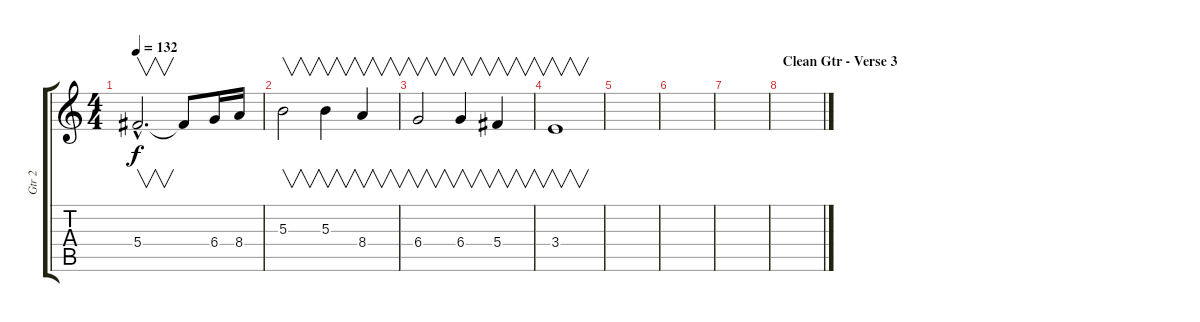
\track ("Gtr 2" "Gtr 2") {instrument distortionguitar}
\staff {score tabs}
\tuning (Eb4 Bb3 Gb3 Db3 Ab2 Eb2) {hide}
\ts (4 4)
\tempo 132
\clef g2
\ks c
5.4{hac}.2{v d dy f} 5.4{t}.8 6.4.16 8.4.16 |
5.3.2{v} 5.3.4{v} 8.4.4{v} |
6.4.2{v} 6.4.4{v} 5.4.4{v} |
3.4.1{v} |
|
|
|
\section ("" "Clean Gtr - Verse 3")
